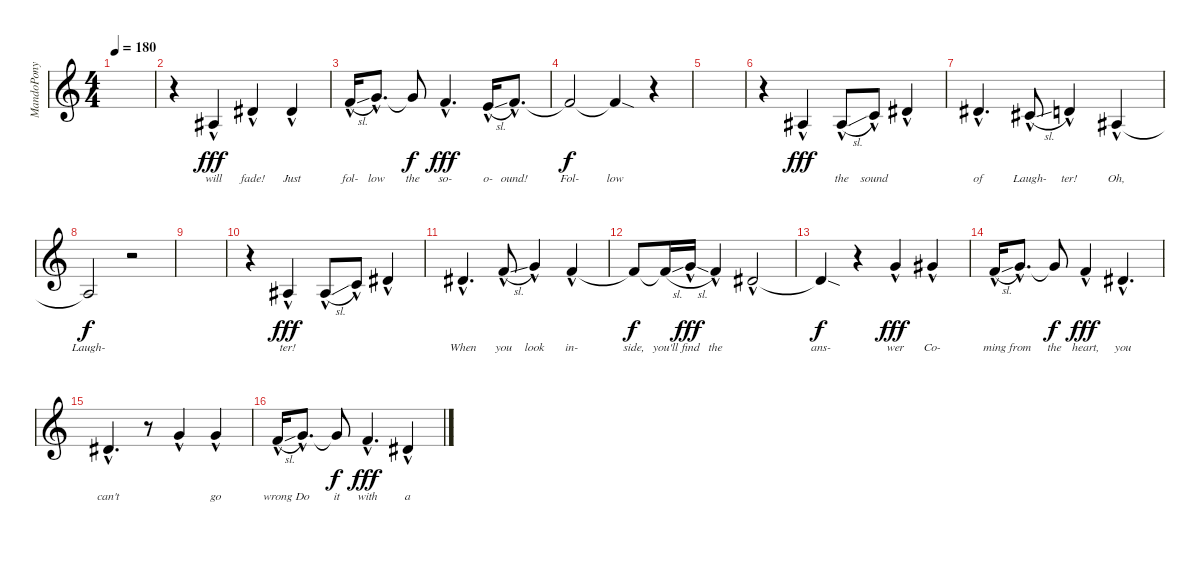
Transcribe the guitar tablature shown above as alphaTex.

\track ("MandoPony" "MandoPony") {instrument englishhorn}
\staff {score}
\tuning (E4 B3 G3 D3 A2 E2) {hide}
\ts (4 4)
\tempo 180
\clef g2
\ks c
|
r.4 3.3{hac}.4{lyrics (0 "will") lyrics (1 "") lyrics (2 "") lyrics (3 "") lyrics (4 "") dy fff} 4.2{hac}.4{lyrics (0 "fade!") lyrics (1 "") lyrics (2 "") lyrics (3 "") lyrics (4 "")} 4.2{hac}.4{lyrics (0 "Just") lyrics (1 "") lyrics (2 "") lyrics (3 "") lyrics (4 "")} |
6.2{sl hac}.16{lyrics (0 "fol-") lyrics (1 "") lyrics (2 "") lyrics (3 "") lyrics (4 "")} 8.2{hac}.8{d lyrics (0 "low") lyrics (1 "") lyrics (2 "") lyrics (3 "") lyrics (4 "")} 8.2{t}.8{lyrics (0 "the") lyrics (1 "") lyrics (2 "") lyrics (3 "") lyrics (4 "") dy f} 6.2{hac}.4{d lyrics (0 "so-") lyrics (1 "") lyrics (2 "") lyrics (3 "") lyrics (4 "") dy fff} 5.2{sl hac}.16{lyrics (0 "o-") lyrics (1 "") lyrics (2 "") lyrics (3 "") lyrics (4 "")} 6.2{hac}.8{d lyrics (0 "ound!") lyrics (1 "") lyrics (2 "") lyrics (3 "") lyrics (4 "")} |
6.2{t}.2{lyrics (0 "Fol-") lyrics (1 "") lyrics (2 "") lyrics (3 "") lyrics (4 "") dy f} 6.2{sod t}.4{lyrics (0 "low") lyrics (1 "") lyrics (2 "") lyrics (3 "") lyrics (4 "")} r.4 |
|
r.4 3.3{hac}.4{lyrics (0 "") lyrics (1 "") lyrics (2 "") lyrics (3 "") lyrics (4 "") dy fff} 3.3{sl hac}.8{lyrics (0 "the") lyrics (1 "") lyrics (2 "") lyrics (3 "") lyrics (4 "")} 5.3{hac}.8{lyrics (0 "sound") lyrics (1 "") lyrics (2 "") lyrics (3 "") lyrics (4 "")} 4.2{hac}.4{lyrics (0 "") lyrics (1 "") lyrics (2 "") lyrics (3 "") lyrics (4 "")} |
4.2{hac}.4{d lyrics (0 "of") lyrics (1 "") lyrics (2 "") lyrics (3 "") lyrics (4 "")} 2.2{sl hac}.8{lyrics (0 "Laugh-") lyrics (1 "") lyrics (2 "") lyrics (3 "") lyrics (4 "")} 3.2{hac}.4{lyrics (0 "ter!") lyrics (1 "") lyrics (2 "") lyrics (3 "") lyrics (4 "")} 3.3{hac}.4{lyrics (0 "Oh,") lyrics (1 "") lyrics (2 "") lyrics (3 "") lyrics (4 "")} |
3.3{t}.2{lyrics (0 "Laugh-") lyrics (1 "") lyrics (2 "") lyrics (3 "") lyrics (4 "") dy f} r.2 |
|
r.4 3.3{hac}.4{lyrics (0 "ter!") lyrics (1 "") lyrics (2 "") lyrics (3 "") lyrics (4 "") dy fff} 3.3{sl hac}.8{lyrics (0 "") lyrics (1 "") lyrics (2 "") lyrics (3 "") lyrics (4 "")} 5.3{hac}.8{lyrics (0 "") lyrics (1 "") lyrics (2 "") lyrics (3 "") lyrics (4 "")} 4.2{hac}.4{lyrics (0 "") lyrics (1 "") lyrics (2 "") lyrics (3 "") lyrics (4 "")} |
4.2{hac}.4{d lyrics (0 "When") lyrics (1 "") lyrics (2 "") lyrics (3 "") lyrics (4 "")} 6.2{sl hac}.8{lyrics (0 "you") lyrics (1 "") lyrics (2 "") lyrics (3 "") lyrics (4 "")} 8.2{hac}.4{lyrics (0 "look") lyrics (1 "") lyrics (2 "") lyrics (3 "") lyrics (4 "")} 6.2{hac}.4{lyrics (0 "in-") lyrics (1 "") lyrics (2 "") lyrics (3 "") lyrics (4 "")} |
6.2{t}.8{lyrics (0 "side,") lyrics (1 "") lyrics (2 "") lyrics (3 "") lyrics (4 "") dy f} 6.2{sl t}.16{lyrics (0 "you'll") lyrics (1 "") lyrics (2 "") lyrics (3 "") lyrics (4 "")} 8.2{sl hac}.16{lyrics (0 "find") lyrics (1 "") lyrics (2 "") lyrics (3 "") lyrics (4 "") dy fff} 6.2{hac}.4{lyrics (0 "the") lyrics (1 "") lyrics (2 "") lyrics (3 "") lyrics (4 "")} 4.2{hac}.2{lyrics (0 "") lyrics (1 "") lyrics (2 "") lyrics (3 "") lyrics (4 "")} |
4.2{sod t}.4{lyrics (0 "ans-") lyrics (1 "") lyrics (2 "") lyrics (3 "") lyrics (4 "") dy f} r.4 3.1{hac}.4{lyrics (0 "wer") lyrics (1 "") lyrics (2 "") lyrics (3 "") lyrics (4 "") dy fff} 4.1{hac}.4{lyrics (0 "Co-") lyrics (1 "") lyrics (2 "") lyrics (3 "") lyrics (4 "")} |
1.1{sl hac}.16{lyrics (0 "ming") lyrics (1 "") lyrics (2 "") lyrics (3 "") lyrics (4 "")} 3.1{hac}.8{d lyrics (0 "from") lyrics (1 "") lyrics (2 "") lyrics (3 "") lyrics (4 "")} 3.1{t}.8{lyrics (0 "the") lyrics (1 "") lyrics (2 "") lyrics (3 "") lyrics (4 "") dy f} 1.1{hac}.4{lyrics (0 "heart,") lyrics (1 "") lyrics (2 "") lyrics (3 "") lyrics (4 "") dy fff} 4.2{hac}.4{d lyrics (0 "you") lyrics (1 "") lyrics (2 "") lyrics (3 "") lyrics (4 "")} |
4.2{hac}.4{d lyrics (0 "can't") lyrics (1 "") lyrics (2 "") lyrics (3 "") lyrics (4 "")} r.8 3.1{hac}.4{lyrics (0 "") lyrics (1 "") lyrics (2 "") lyrics (3 "") lyrics (4 "")} 3.1{hac}.4{lyrics (0 "go") lyrics (1 "") lyrics (2 "") lyrics (3 "") lyrics (4 "")} |
1.1{sl hac}.16{lyrics (0 "wrong") lyrics (1 "") lyrics (2 "") lyrics (3 "") lyrics (4 "")} 3.1{hac}.8{d lyrics (0 "Do") lyrics (1 "") lyrics (2 "") lyrics (3 "") lyrics (4 "")} 3.1{t}.8{lyrics (0 "it") lyrics (1 "") lyrics (2 "") lyrics (3 "") lyrics (4 "") dy f} 1.1{hac}.4{d lyrics (0 "with") lyrics (1 "") lyrics (2 "") lyrics (3 "") lyrics (4 "") dy fff} 4.2{hac}.4{lyrics (0 "a") lyrics (1 "") lyrics (2 "") lyrics (3 "") lyrics (4 "")}
